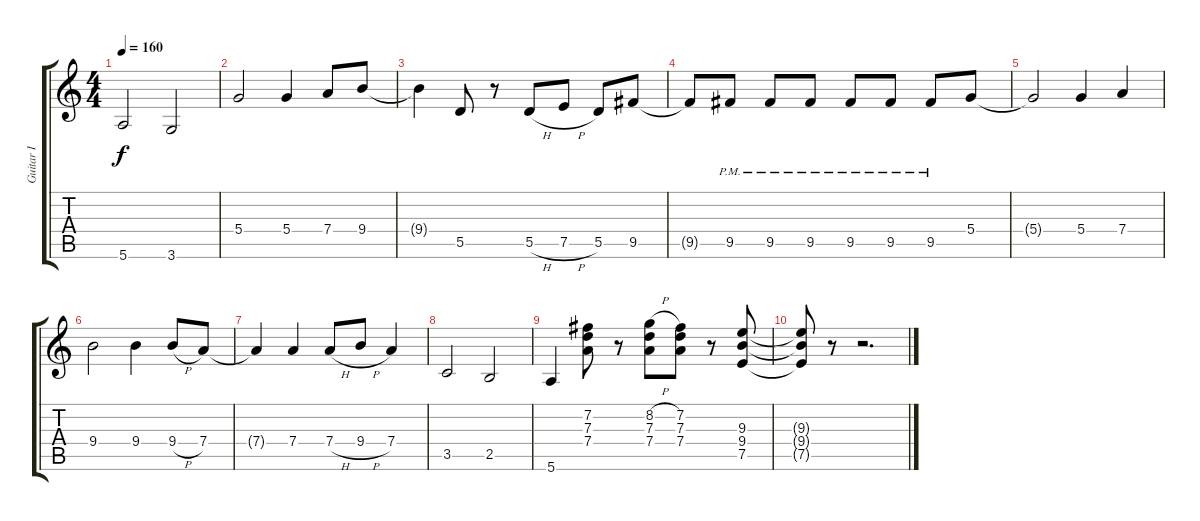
\track ("Guitar I" "Guitar I") {instrument distortionguitar}
\staff {score tabs}
\tuning (E4 B3 G3 D3 A2 E2) {hide}
\ts (4 4)
\tempo 160
\clef g2
\ks c
5.6.2{dy f} 3.6.2 |
5.4.2 5.4.4 7.4.8 9.4.8 |
9.4{t}.4 5.5.8 r.8 5.5{h}.8 7.5{h}.8 5.5.8 9.5.8 |
9.5{t}.8 9.5{pm}.8 9.5{pm}.8 9.5{pm}.8 9.5{pm}.8 9.5{pm}.8 9.5{pm}.8 5.4.8 |
5.4{t}.2 5.4.4 7.4.4 |
9.4.2 9.4.4 9.4{h}.8 7.4.8 |
7.4{t}.4 7.4.4 7.4{h}.8 9.4{h}.8 7.4.4 |
3.5.2 2.5.2 |
5.6.4 (7.2 7.3 7.4).8 r.8 (8.2{h} 7.3 7.4).8 (7.2 7.3 7.4).8 r.8 (9.3 9.4 7.5).8 |
(9.3{t} 9.4{t} 7.5{t}).8 r.8 r.2{d}
